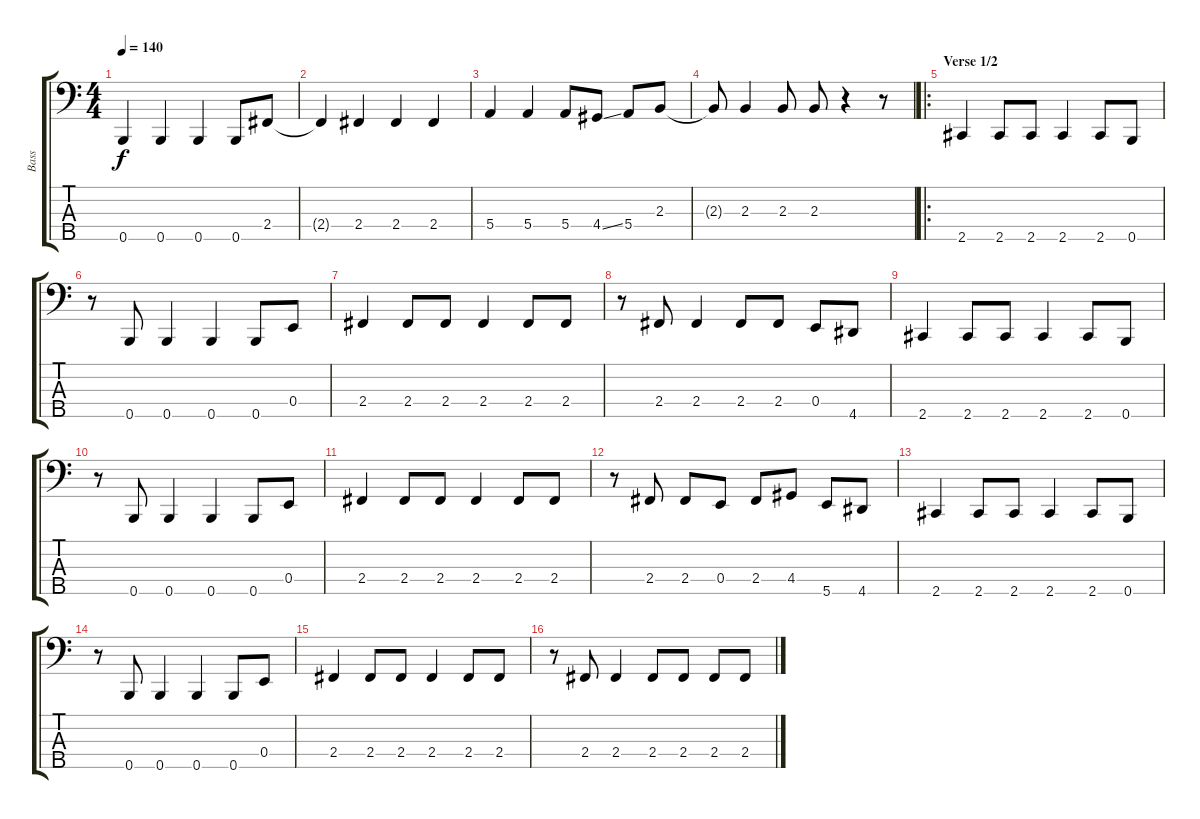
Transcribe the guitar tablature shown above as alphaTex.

\track ("Bass" "Bass") {instrument electricbassfinger}
\staff {score tabs}
\tuning (G2 D2 A1 E1 B0) {hide}
\ts (4 4)
\tempo 140
\clef f4
\ks c
0.5.4{dy f} 0.5.4 0.5.4 0.5.8 2.4.8 |
2.4{t}.4 2.4.4 2.4.4 2.4.4 |
5.4.4 5.4.4 5.4.8 4.4{ss}.8 5.4.8 2.3.8 |
2.3{t}.8 2.3.4 2.3.8 2.3.8 r.4 r.8 |
\ro
\section ("" "Verse 1/2")
2.5.4 2.5.8 2.5.8 2.5.4 2.5.8 0.5.8 |
r.8 0.5.8 0.5.4 0.5.4 0.5.8 0.4.8 |
2.4.4 2.4.8 2.4.8 2.4.4 2.4.8 2.4.8 |
r.8 2.4.8 2.4.4 2.4.8 2.4.8 0.4.8 4.5.8 |
2.5.4 2.5.8 2.5.8 2.5.4 2.5.8 0.5.8 |
r.8 0.5.8 0.5.4 0.5.4 0.5.8 0.4.8 |
2.4.4 2.4.8 2.4.8 2.4.4 2.4.8 2.4.8 |
r.8 2.4.8 2.4.8 0.4.8 2.4.8 4.4.8 5.5.8 4.5.8 |
2.5.4 2.5.8 2.5.8 2.5.4 2.5.8 0.5.8 |
r.8 0.5.8 0.5.4 0.5.4 0.5.8 0.4.8 |
2.4.4 2.4.8 2.4.8 2.4.4 2.4.8 2.4.8 |
r.8 2.4.8 2.4.4 2.4.8 2.4.8 2.4.8 2.4.8
